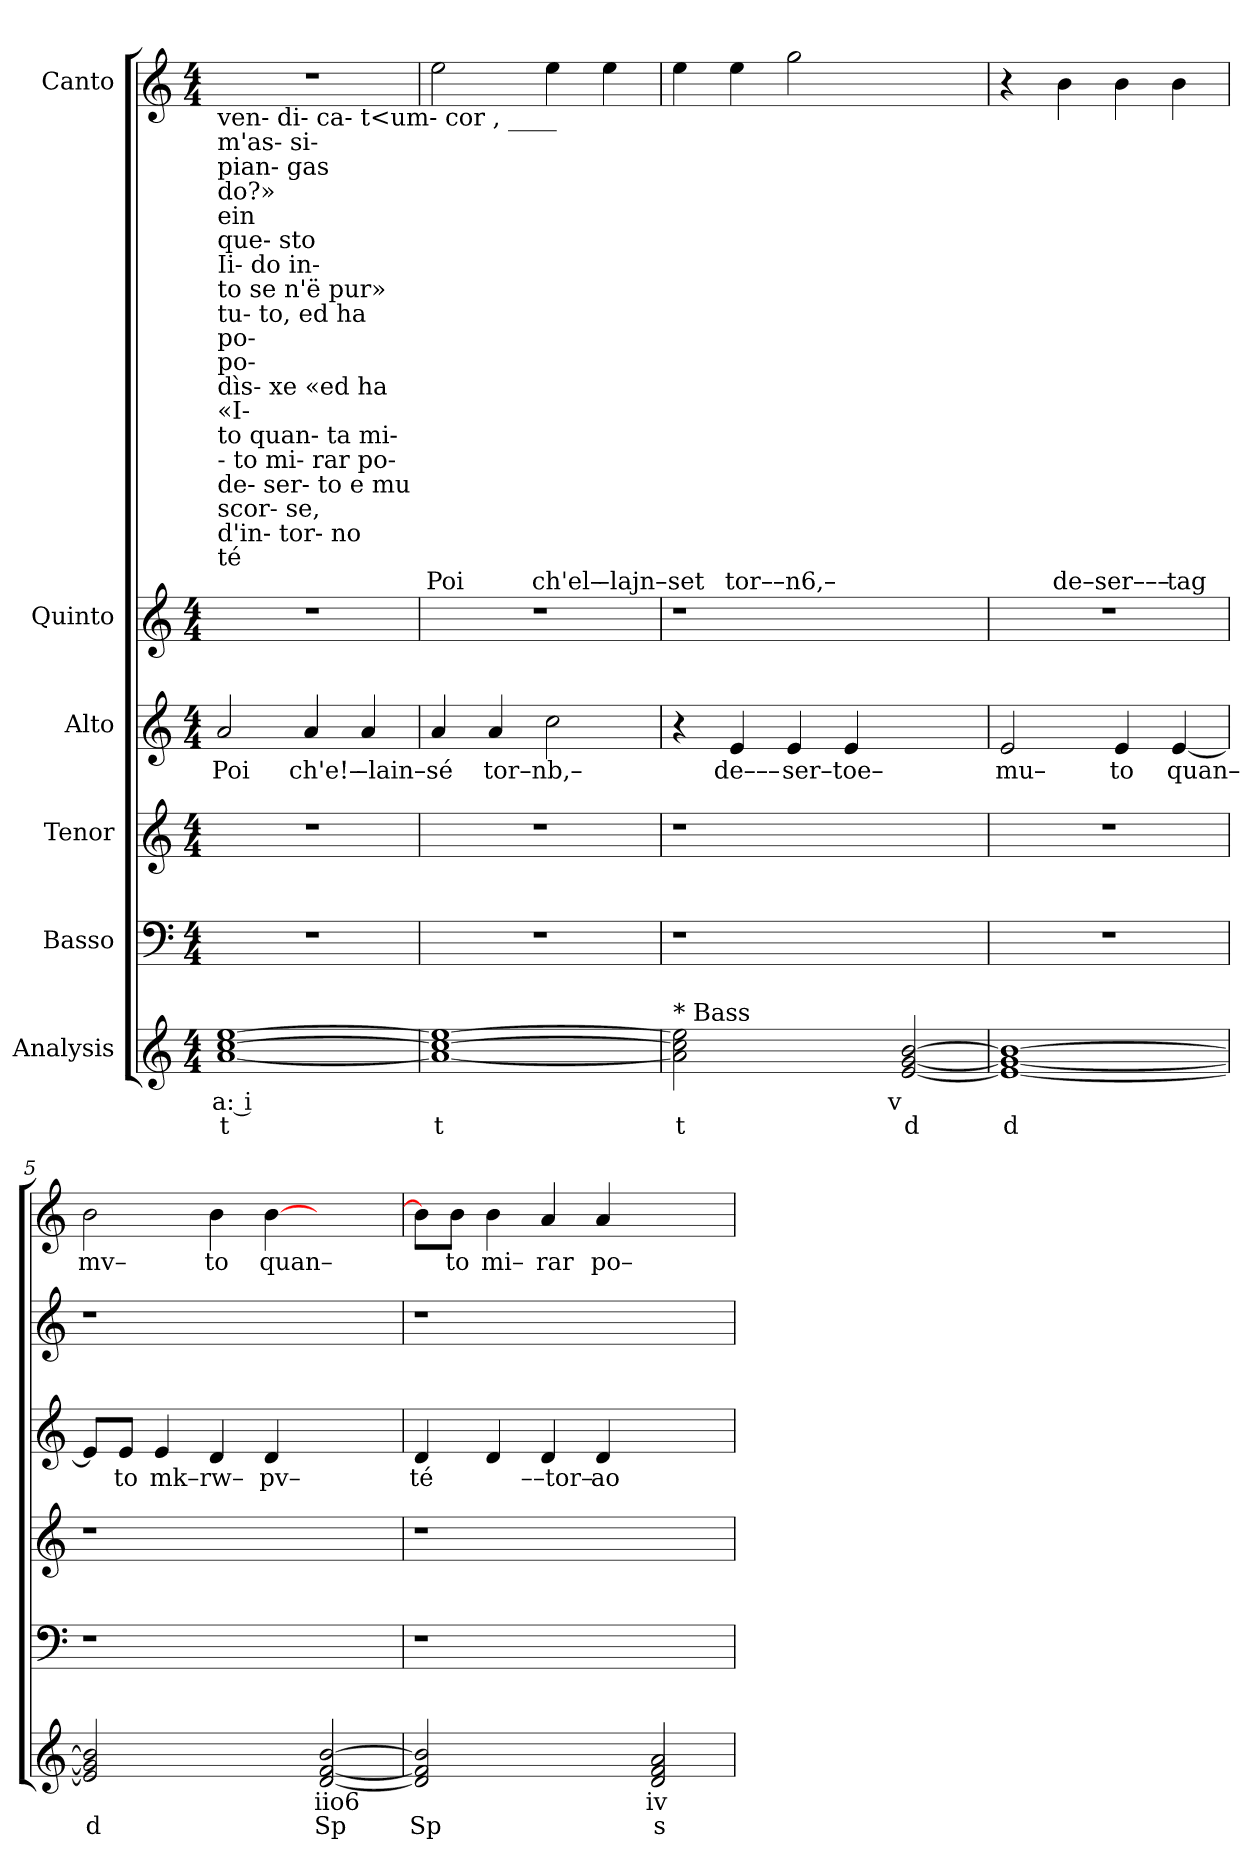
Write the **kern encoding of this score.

**kern	**text	**text	**kern	**kern	**kern	**text	**kern	**kern	**text
*part6	*part6	*part6	*part5	*part4	*part3	*part3	*part2	*part1	*part1
*staff6	*staff6	*staff6	*staff5	*staff4	*staff3	*staff3	*staff2	*staff1	*staff1
*I"Analysis	*	*	*I"Basso	*I"Tenor	*I"Alto	*	*I"Quinto	*I"Canto	*
*	*	*	*clefF4	*clefG2	*clefG2	*	*clefG2	*clefG2	*
*k[]	*	*	*k[]	*k[]	*k[]	*	*k[]	*k[]	*
*M4/4	*	*	*M4/4	*M4/4	*M4/4	*	*M4/4	*M4/4	*
*MM120	*	*	*MM120	*MM120	*MM120	*	*MM120	*MM120	*
=1	=1	=1	=1	=1	=1	=1	=1	=1	=1
!	!	!	!	!	!	!	!	!LO:TX:b:t=ven- di- ca- t<um- cor , ____	!
!	!	!	!	!	!	!	!	!LO:TX:b:t=m'as- si-	!
!	!	!	!	!	!	!	!	!LO:TX:b:t=pian- gas	!
!	!	!	!	!	!	!	!	!LO:TX:b:t=do?»	!
!	!	!	!	!	!	!	!	!LO:TX:b:t=ein	!
!	!	!	!	!	!	!	!	!LO:TX:b:t=que- sto	!
!	!	!	!	!	!	!	!	!LO:TX:b:t=Ii- do in-	!
!	!	!	!	!	!	!	!	!LO:TX:b:t=to se n'ë pur»	!
!	!	!	!	!	!	!	!	!LO:TX:b:t=tu- to, ed ha	!
!	!	!	!	!	!	!	!	!LO:TX:b:t=po-	!
!	!	!	!	!	!	!	!	!LO:TX:b:t=po-	!
!	!	!	!	!	!	!	!	!LO:TX:b:t=dìs- xe «ed ha	!
!	!	!	!	!	!	!	!	!LO:TX:b:t=«I-	!
!	!	!	!	!	!	!	!	!LO:TX:b:t=to quan- ta mi-	!
!	!	!	!	!	!	!	!	!LO:TX:b:t=- to mi- rar po-	!
!	!	!	!	!	!	!	!	!LO:TX:b:t=de- ser- to e mu	!
!	!	!	!	!	!	!	!	!LO:TX:b:t=scor- se,	!
!	!	!	!	!	!	!	!	!LO:TX:b:t=d'in- tor- no	!
!	!	!	!	!	!	!	!	!LO:TX:b:t=té	!
!	!	!	!	!	!	!LO:LY:b	!	!	!
[1a [1cc [1ee	a: i	t	1r	1r	2a/	Poi	1r	1r	.
!	!	!	!	!	!	!LO:LY:b	!	!	!
.	.	.	.	.	4a/	ch'e!–	.	.	.
!	!	!	!	!	!	!LO:LY:b	!	!	!
.	.	.	.	.	4a/	–lain–	.	.	.
=2	=2	=2	=2	=2	=2	=2	=2	=2	=2
!	!	!	!	!	!	!LO:LY:b	!	!	!
!	!	!	!	!	!	!	!	!	!LO:LY:b
1a_ 1cc_ 1ee_	.	t	1r	1r	4a/	sé	1r	2ee\	Poi
!	!	!	!	!	!	!LO:LY:b	!	!	!
.	.	.	.	.	4a/	tor–nb,–	.	.	.
!	!	!	!	!	!	!	!	!	!LO:LY:b
.	.	.	.	.	2cc\	.	.	4ee\	ch'el–
!	!	!	!	!	!	!	!	!	!LO:LY:b
.	.	.	.	.	.	.	.	4ee\	–lajn–
=3	=3	=3	=3	=3	=3	=3	=3	=3	=3
!LO:TX:a:t=* Bass	!	!	!	!	!	!	!	!	!
!	!	!	!	!	!	!	!	!	!LO:LY:b
2a] 2cc] 2ee]	.	t	1r	1r	4r	.	1r	4ee\	set
!	!	!	!	!	!	!LO:LY:b	!	!	!
!	!	!	!	!	!	!	!	!	!LO:LY:b
.	.	.	.	.	4e/	de–––	.	4ee\	tor––n6,–
!	!	!	!	!	!	!LO:LY:b	!	!	!
2ryy	.	.	.	.	4e/	ser–toe–	.	2gg\	.
.	.	.	.	.	4e/	.	.	.	.
[2e [2g [2b	v	d	2ryy	2ryy	2ryy	.	2ryy	2ryy	.
=4	=4	=4	=4	=4	=4	=4	=4	=4	=4
!	!	!	!	!	!	!LO:LY:b	!	!	!
1e_ 1g_ 1b_	.	d	1r	1r	2e/	mu–	1r	4r	.
!	!	!	!	!	!	!	!	!	!LO:LY:b
.	.	.	.	.	.	.	.	4b\	de–ser–––
!	!	!	!	!	!	!LO:LY:b	!	!	!
.	.	.	.	.	4e/	to	.	4b\	.
!	!	!	!	!	!	!LO:LY:b	!	!	!
!	!	!	!	!	!	!	!	!	!LO:LY:b
.	.	.	.	.	[4e/	quan–	.	4b\	tag
=5	=5	=5	=5	=5	=5	=5	=5	=5	=5
!	!	!	!	!	!	!	!	!	!LO:LY:b
2e] 2g] 2b]	.	d	1r	1r	8e/L]	.	1r	2b\	mv–
!	!	!	!	!	!	!LO:LY:b	!	!	!
.	.	.	.	.	8e/J	to	.	.	.
!	!	!	!	!	!	!LO:LY:b	!	!	!
.	.	.	.	.	4e/	mk–rw–	.	.	.
!	!	!	!	!	!	!	!	!	!LO:LY:b
2ryy	.	.	.	.	4d/	.	.	4b\	to
!	!	!	!	!	!	!LO:LY:b	!	!	!
!	!	!	!	!	!	!	!	!	!LO:LY:b
.	.	.	.	.	4d/	pv–	.	[4b\	quan–
[2d [2f [2b	iio6	Sp	2ryy	2ryy	2ryy	.	2ryy	2ryy	.
=6	=6	=6	=6	=6	=6	=6	=6	=6	=6
!	!	!	!	!	!	!LO:LY:b	!	!	!
2d] 2f] 2b]	.	Sp	1r	1r	4d/	té	1r	8b\L]	.
!	!	!	!	!	!	!	!	!	!LO:LY:b
.	.	.	.	.	.	.	.	8b\J	to
!	!	!	!	!	!	!	!	!	!LO:LY:b
.	.	.	.	.	4d/	.	.	4b\	mi–
!	!	!	!	!	!	!LO:LY:b	!	!	!
!	!	!	!	!	!	!	!	!	!LO:LY:b
2ryy	.	.	.	.	4d/	––tor–	.	4a/	rar
!	!	!	!	!	!	!LO:LY:b	!	!	!
!	!	!	!	!	!	!	!	!	!LO:LY:b
.	.	.	.	.	4d/	ao	.	4a/	po–
2d 2f 2a	iv	s	2ryy	2ryy	2ryy	.	2ryy	2ryy	.
=	=	=	=	=	=	=	=	=	=
*-	*-	*-	*-	*-	*-	*-	*-	*-	*-
